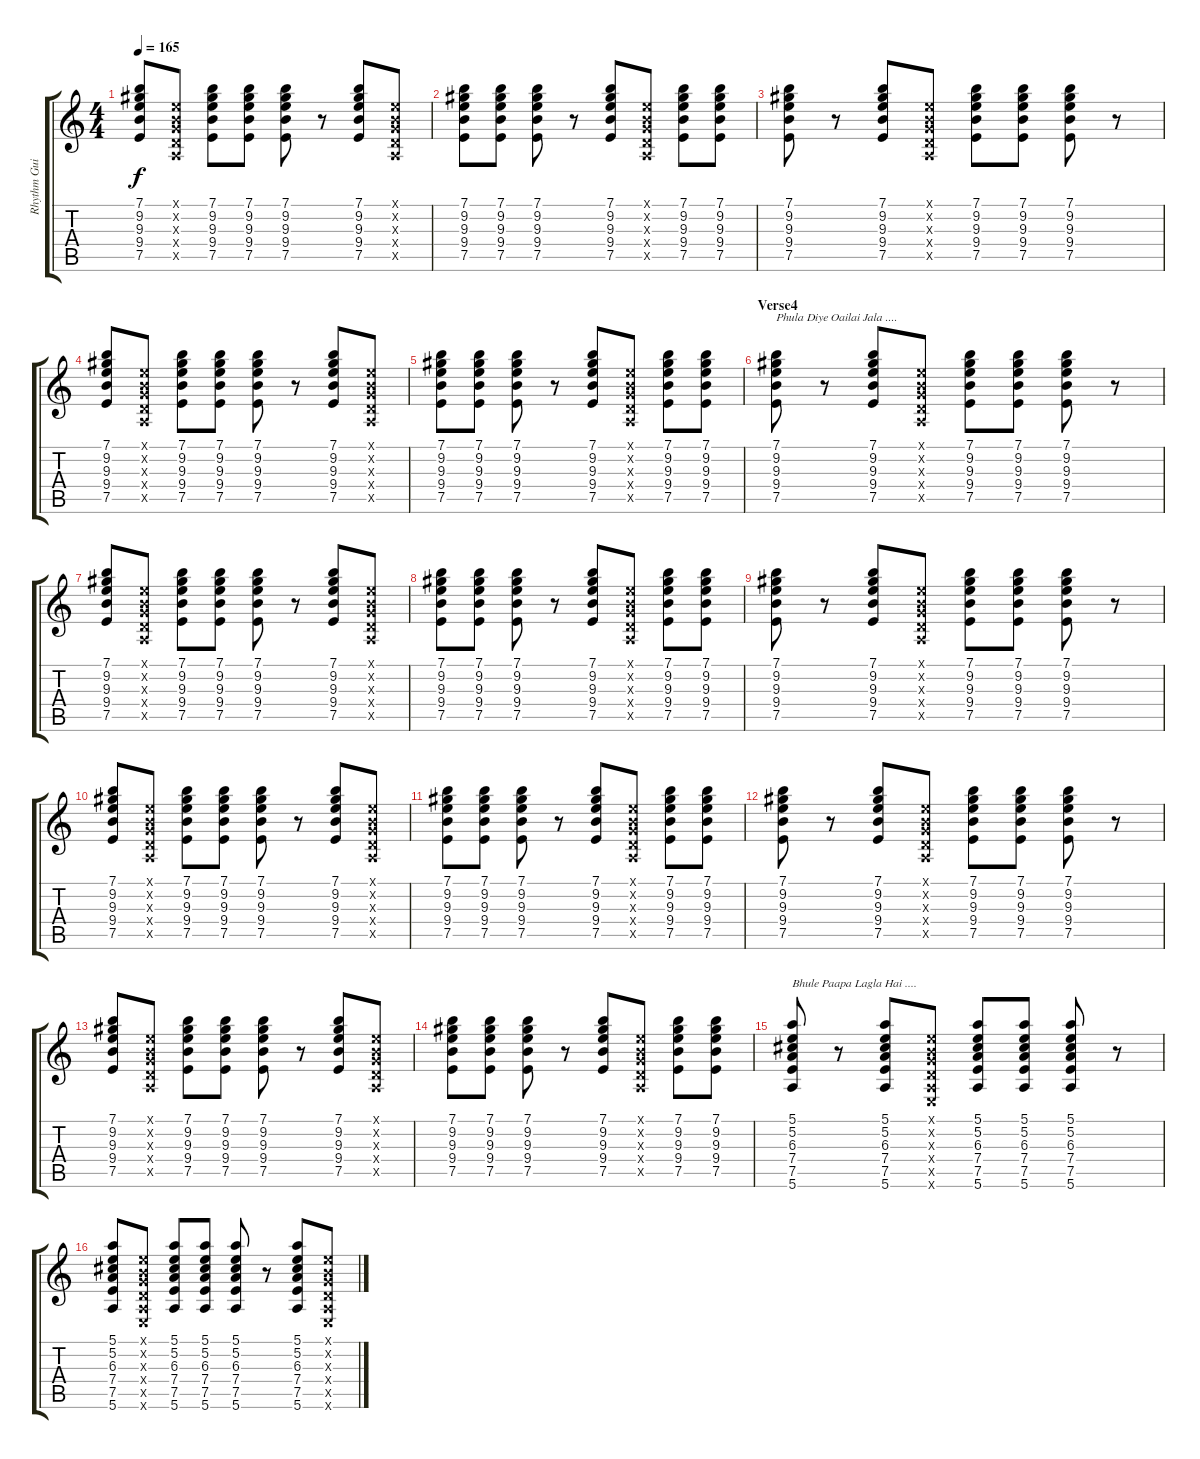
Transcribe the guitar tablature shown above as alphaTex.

\track ("Rhythm Guitar" "Rhythm Gui") {instrument acousticguitarsteel}
\staff {score tabs}
\tuning (E4 B3 G3 D3 A2 E2) {hide}
\ts (4 4)
\tempo 165
\clef g2
\ks c
(7.1 9.2 9.3 9.4 7.5).8{dy f} (0.1{x} 0.2{x} 0.3{x} 0.4{x} 0.5{x}).8 (7.1 9.2 9.3 9.4 7.5).8 (7.1 9.2 9.3 9.4 7.5).8 (7.1 9.2 9.3 9.4 7.5).8 r.8 (7.1 9.2 9.3 9.4 7.5).8 (0.1{x} 0.2{x} 0.3{x} 0.4{x} 0.5{x}).8 |
\section ("" "")
(7.1 9.2 9.3 9.4 7.5).8 (7.1 9.2 9.3 9.4 7.5).8 (7.1 9.2 9.3 9.4 7.5).8 r.8 (7.1 9.2 9.3 9.4 7.5).8 (0.1{x} 0.2{x} 0.3{x} 0.4{x} 0.5{x}).8 (7.1 9.2 9.3 9.4 7.5).8 (7.1 9.2 9.3 9.4 7.5).8 |
\section ("" "")
(7.1 9.2 9.3 9.4 7.5).8 r.8 (7.1 9.2 9.3 9.4 7.5).8 (0.1{x} 0.2{x} 0.3{x} 0.4{x} 0.5{x}).8 (7.1 9.2 9.3 9.4 7.5).8 (7.1 9.2 9.3 9.4 7.5).8 (7.1 9.2 9.3 9.4 7.5).8 r.8 |
(7.1 9.2 9.3 9.4 7.5).8 (0.1{x} 0.2{x} 0.3{x} 0.4{x} 0.5{x}).8 (7.1 9.2 9.3 9.4 7.5).8 (7.1 9.2 9.3 9.4 7.5).8 (7.1 9.2 9.3 9.4 7.5).8 r.8 (7.1 9.2 9.3 9.4 7.5).8 (0.1{x} 0.2{x} 0.3{x} 0.4{x} 0.5{x}).8 |
(7.1 9.2 9.3 9.4 7.5).8 (7.1 9.2 9.3 9.4 7.5).8 (7.1 9.2 9.3 9.4 7.5).8 r.8 (7.1 9.2 9.3 9.4 7.5).8 (0.1{x} 0.2{x} 0.3{x} 0.4{x} 0.5{x}).8 (7.1 9.2 9.3 9.4 7.5).8 (7.1 9.2 9.3 9.4 7.5).8 |
\section ("" "Verse4")
(7.1 9.2 9.3 9.4 7.5).8{txt "Phula Diye Oailai Jala ...."} r.8 (7.1 9.2 9.3 9.4 7.5).8 (0.1{x} 0.2{x} 0.3{x} 0.4{x} 0.5{x}).8 (7.1 9.2 9.3 9.4 7.5).8 (7.1 9.2 9.3 9.4 7.5).8 (7.1 9.2 9.3 9.4 7.5).8 r.8 |
(7.1 9.2 9.3 9.4 7.5).8 (0.1{x} 0.2{x} 0.3{x} 0.4{x} 0.5{x}).8 (7.1 9.2 9.3 9.4 7.5).8 (7.1 9.2 9.3 9.4 7.5).8 (7.1 9.2 9.3 9.4 7.5).8 r.8 (7.1 9.2 9.3 9.4 7.5).8 (0.1{x} 0.2{x} 0.3{x} 0.4{x} 0.5{x}).8 |
(7.1 9.2 9.3 9.4 7.5).8 (7.1 9.2 9.3 9.4 7.5).8 (7.1 9.2 9.3 9.4 7.5).8 r.8 (7.1 9.2 9.3 9.4 7.5).8 (0.1{x} 0.2{x} 0.3{x} 0.4{x} 0.5{x}).8 (7.1 9.2 9.3 9.4 7.5).8 (7.1 9.2 9.3 9.4 7.5).8 |
(7.1 9.2 9.3 9.4 7.5).8 r.8 (7.1 9.2 9.3 9.4 7.5).8 (0.1{x} 0.2{x} 0.3{x} 0.4{x} 0.5{x}).8 (7.1 9.2 9.3 9.4 7.5).8 (7.1 9.2 9.3 9.4 7.5).8 (7.1 9.2 9.3 9.4 7.5).8 r.8 |
(7.1 9.2 9.3 9.4 7.5).8 (0.1{x} 0.2{x} 0.3{x} 0.4{x} 0.5{x}).8 (7.1 9.2 9.3 9.4 7.5).8 (7.1 9.2 9.3 9.4 7.5).8 (7.1 9.2 9.3 9.4 7.5).8 r.8 (7.1 9.2 9.3 9.4 7.5).8 (0.1{x} 0.2{x} 0.3{x} 0.4{x} 0.5{x}).8 |
(7.1 9.2 9.3 9.4 7.5).8 (7.1 9.2 9.3 9.4 7.5).8 (7.1 9.2 9.3 9.4 7.5).8 r.8 (7.1 9.2 9.3 9.4 7.5).8 (0.1{x} 0.2{x} 0.3{x} 0.4{x} 0.5{x}).8 (7.1 9.2 9.3 9.4 7.5).8 (7.1 9.2 9.3 9.4 7.5).8 |
(7.1 9.2 9.3 9.4 7.5).8 r.8 (7.1 9.2 9.3 9.4 7.5).8 (0.1{x} 0.2{x} 0.3{x} 0.4{x} 0.5{x}).8 (7.1 9.2 9.3 9.4 7.5).8 (7.1 9.2 9.3 9.4 7.5).8 (7.1 9.2 9.3 9.4 7.5).8 r.8 |
(7.1 9.2 9.3 9.4 7.5).8 (0.1{x} 0.2{x} 0.3{x} 0.4{x} 0.5{x}).8 (7.1 9.2 9.3 9.4 7.5).8 (7.1 9.2 9.3 9.4 7.5).8 (7.1 9.2 9.3 9.4 7.5).8 r.8 (7.1 9.2 9.3 9.4 7.5).8 (0.1{x} 0.2{x} 0.3{x} 0.4{x} 0.5{x}).8 |
(7.1 9.2 9.3 9.4 7.5).8 (7.1 9.2 9.3 9.4 7.5).8 (7.1 9.2 9.3 9.4 7.5).8 r.8 (7.1 9.2 9.3 9.4 7.5).8 (0.1{x} 0.2{x} 0.3{x} 0.4{x} 0.5{x}).8 (7.1 9.2 9.3 9.4 7.5).8 (7.1 9.2 9.3 9.4 7.5).8 |
(5.1 5.2 6.3 7.4 7.5 5.6).8{txt "Bhule Paapa Lagla Hai ...."} r.8 (5.1 5.2 6.3 7.4 7.5 5.6).8 (0.1{x} 0.2{x} 0.3{x} 0.4{x} 0.5{x} 0.6{x}).8 (5.1 5.2 6.3 7.4 7.5 5.6).8 (5.1 5.2 6.3 7.4 7.5 5.6).8 (5.1 5.2 6.3 7.4 7.5 5.6).8 r.8 |
(5.1 5.2 6.3 7.4 7.5 5.6).8 (0.1{x} 0.2{x} 0.3{x} 0.4{x} 0.5{x} 0.6{x}).8 (5.1 5.2 6.3 7.4 7.5 5.6).8 (5.1 5.2 6.3 7.4 7.5 5.6).8 (5.1 5.2 6.3 7.4 7.5 5.6).8 r.8 (5.1 5.2 6.3 7.4 7.5 5.6).8 (0.1{x} 0.2{x} 0.3{x} 0.4{x} 0.5{x} 0.6{x}).8
